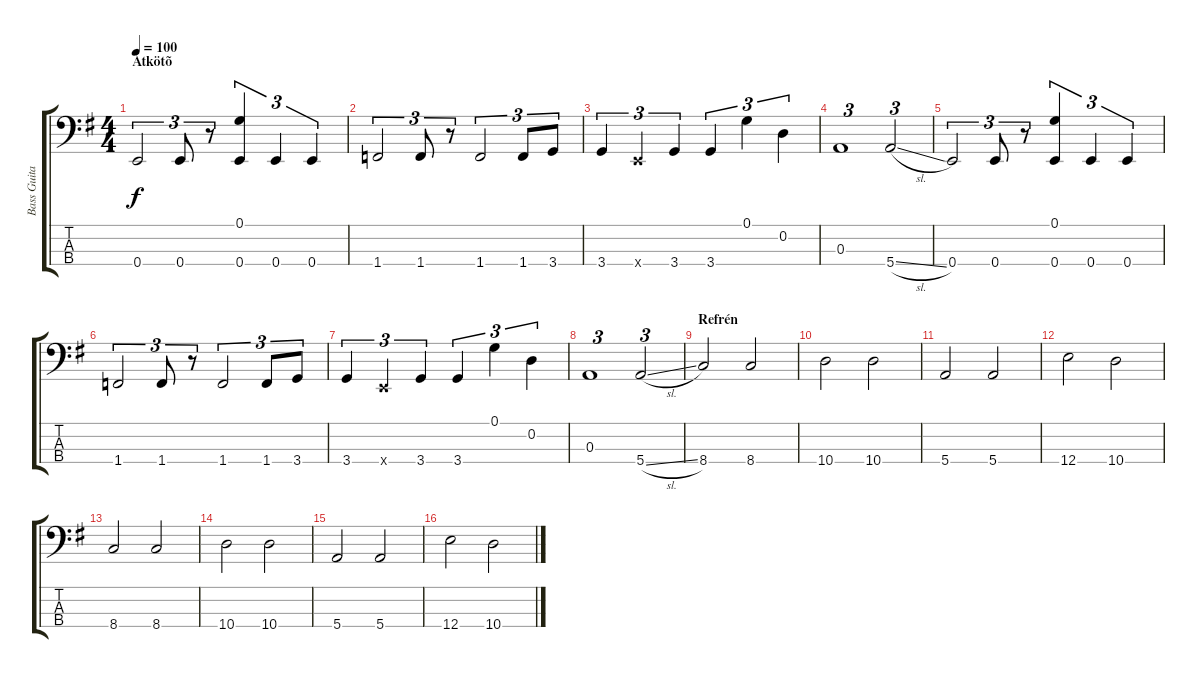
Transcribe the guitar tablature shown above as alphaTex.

\track ("Bass Guitar" "Bass Guita") {instrument electricbassfinger}
\staff {score tabs}
\tuning (G2 D2 A1 E1) {hide}
\ts (4 4)
\section ("" "Átkötõ")
\tempo 100
\clef f4
\ks g
0.4.2{tu (3 2) dy f} 0.4.8{tu (3 2)} r.8{tu (3 2)} (0.1 0.4).4{tu (3 2)} 0.4.4{tu (3 2)} 0.4.4{tu (3 2)} |
1.4.2{tu (3 2)} 1.4.8{tu (3 2)} r.8{tu (3 2)} 1.4.2{tu (3 2)} 1.4.8{tu (3 2)} 3.4.8{tu (3 2)} |
3.4.4{tu (3 2)} 0.4{x}.4{tu (3 2)} 3.4.4{tu (3 2)} 3.4.4{tu (3 2)} 0.1.4{tu (3 2)} 0.2.4{tu (3 2)} |
0.3.1{tu (3 2)} 5.4{sl}.2{tu (3 2)} |
0.4.2{tu (3 2)} 0.4.8{tu (3 2)} r.8{tu (3 2)} (0.1 0.4).4{tu (3 2)} 0.4.4{tu (3 2)} 0.4.4{tu (3 2)} |
1.4.2{tu (3 2)} 1.4.8{tu (3 2)} r.8{tu (3 2)} 1.4.2{tu (3 2)} 1.4.8{tu (3 2)} 3.4.8{tu (3 2)} |
3.4.4{tu (3 2)} 0.4{x}.4{tu (3 2)} 3.4.4{tu (3 2)} 3.4.4{tu (3 2)} 0.1.4{tu (3 2)} 0.2.4{tu (3 2)} |
0.3.1{tu (3 2)} 5.4{sl}.2{tu (3 2)} |
\section ("" "Refrén")
8.4.2 8.4.2 |
10.4.2 10.4.2 |
5.4.2 5.4.2 |
12.4.2 10.4.2 |
8.4.2 8.4.2 |
10.4.2 10.4.2 |
5.4.2 5.4.2 |
12.4.2 10.4.2
